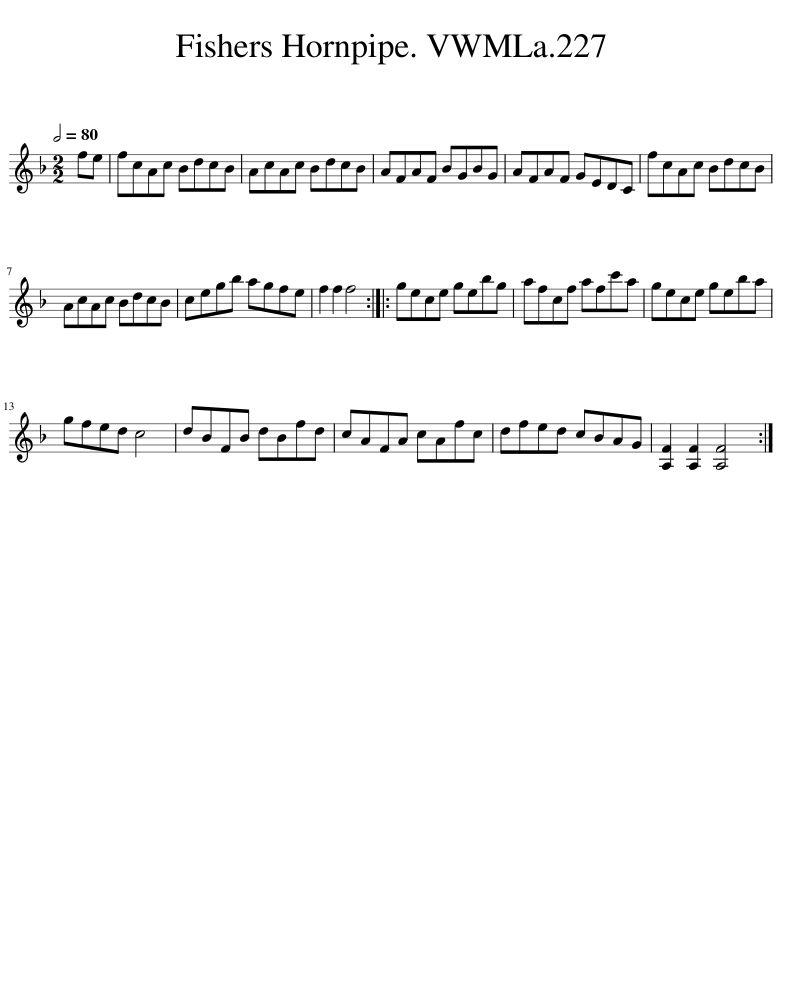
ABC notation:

X:1
L:1/8
Q:1/2=80
M:2/2
I:linebreak $
K:F
V:1 treble
V:1
 fe | fcAc BdcB | AcAc BdcB | AFAF BGBG | AFAF GEDC | %5
 fcAc BdcB |$ AcAc BdcB | cegb agfe | f2 f2 f4 :: gece gebg | %10
 afcf afc'a | gece geba |$ gfed c4 | dBFB dBfd | cAFA cAfc | %15
 dfed cBAG | [A,F]2 [A,F]2 [A,F]4 :| %17
